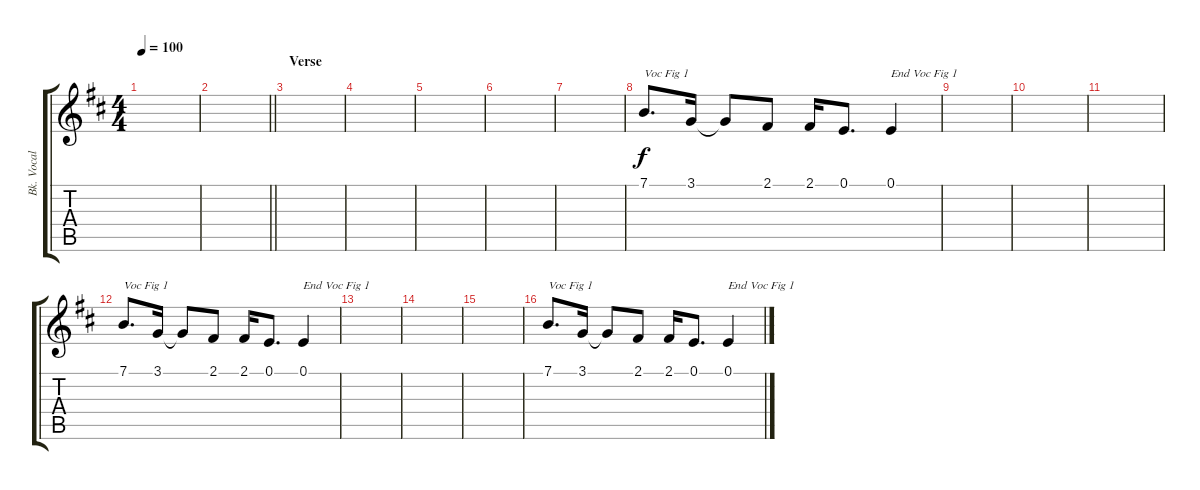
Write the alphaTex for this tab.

\track ("Bk. Vocal" "Bk. Vocal") {instrument lead6voice}
\staff {score tabs}
\tuning (E4 B3 G3 D3 A2 E2) {hide}
\ts (4 4)
\tempo 100
\clef g2
\ks d
|
\barLineRight lightlight
|
\section ("" "Verse")
|
|
|
|
|
7.1.8{d txt "Voc Fig 1"} 3.1.16 3.1{t}.8 2.1.8 2.1.16 0.1.8{d} 0.1.4{txt "End Voc Fig 1"} |
|
|
|
7.1.8{d txt "Voc Fig 1"} 3.1.16 3.1{t}.8 2.1.8 2.1.16 0.1.8{d} 0.1.4{txt "End Voc Fig 1"} |
|
|
|
7.1.8{d txt "Voc Fig 1"} 3.1.16 3.1{t}.8 2.1.8 2.1.16 0.1.8{d} 0.1.4{txt "End Voc Fig 1"}
